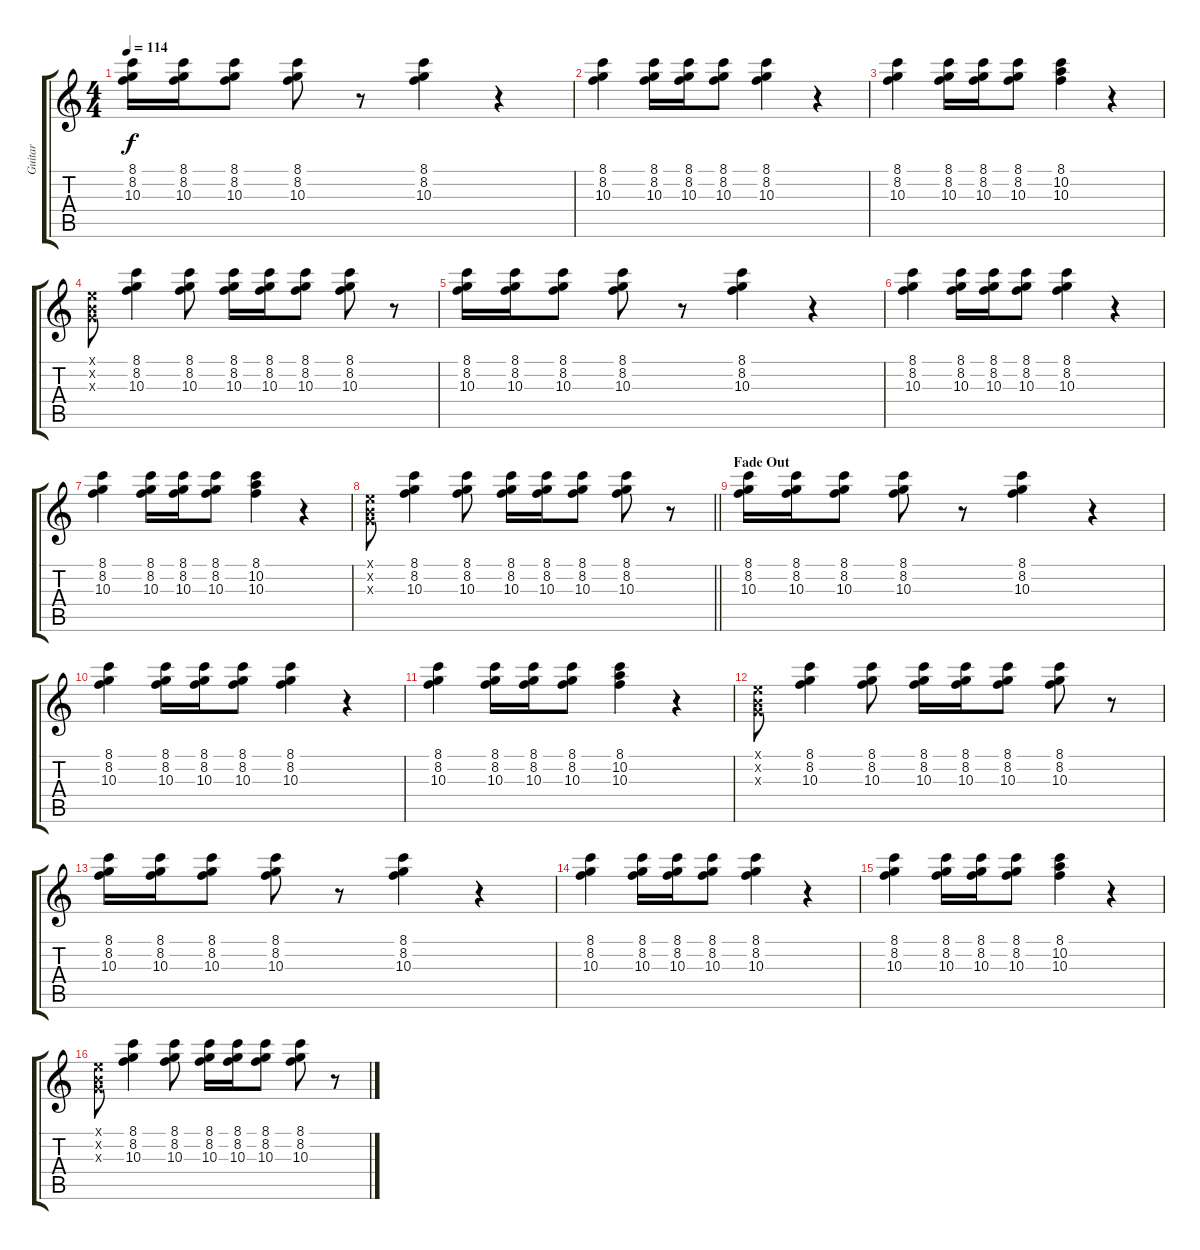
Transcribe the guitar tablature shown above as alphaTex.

\track ("Guitar" "Guitar") {instrument electricguitarclean}
\staff {score tabs}
\tuning (E4 B3 G3 D3 A2 E2) {hide}
\ts (4 4)
\tempo 114
\clef g2
\ks c
(8.1 8.2 10.3).16{dy f} (8.1 8.2 10.3).16 (8.1 8.2 10.3).8 (8.1 8.2 10.3).8 r.8 (8.1 8.2 10.3).4 r.4 |
(8.1 8.2 10.3).4 (8.1 8.2 10.3).16 (8.1 8.2 10.3).16 (8.1 8.2 10.3).8 (8.1 8.2 10.3).4 r.4 |
(8.1 8.2 10.3).4 (8.1 8.2 10.3).16 (8.1 8.2 10.3).16 (8.1 8.2 10.3).8 (8.1 10.2 10.3).4 r.4 |
(0.1{x} 0.2{x} 0.3{x}).8 (8.1 8.2 10.3).4 (8.1 8.2 10.3).8 (8.1 8.2 10.3).16 (8.1 8.2 10.3).16 (8.1 8.2 10.3).8 (8.1 8.2 10.3).8 r.8 |
(8.1 8.2 10.3).16 (8.1 8.2 10.3).16 (8.1 8.2 10.3).8 (8.1 8.2 10.3).8 r.8 (8.1 8.2 10.3).4 r.4 |
(8.1 8.2 10.3).4 (8.1 8.2 10.3).16 (8.1 8.2 10.3).16 (8.1 8.2 10.3).8 (8.1 8.2 10.3).4 r.4 |
(8.1 8.2 10.3).4 (8.1 8.2 10.3).16 (8.1 8.2 10.3).16 (8.1 8.2 10.3).8 (8.1 10.2 10.3).4 r.4 |
\barLineRight lightlight
(0.1{x} 0.2{x} 0.3{x}).8 (8.1 8.2 10.3).4 (8.1 8.2 10.3).8 (8.1 8.2 10.3).16 (8.1 8.2 10.3).16 (8.1 8.2 10.3).8 (8.1 8.2 10.3).8 r.8 |
\section ("" "Fade Out")
(8.1 8.2 10.3).16 (8.1 8.2 10.3).16 (8.1 8.2 10.3).8 (8.1 8.2 10.3).8 r.8 (8.1 8.2 10.3).4 r.4 |
(8.1 8.2 10.3).4 (8.1 8.2 10.3).16 (8.1 8.2 10.3).16 (8.1 8.2 10.3).8 (8.1 8.2 10.3).4 r.4 |
(8.1 8.2 10.3).4 (8.1 8.2 10.3).16 (8.1 8.2 10.3).16 (8.1 8.2 10.3).8 (8.1 10.2 10.3).4 r.4 |
(0.1{x} 0.2{x} 0.3{x}).8 (8.1 8.2 10.3).4 (8.1 8.2 10.3).8 (8.1 8.2 10.3).16 (8.1 8.2 10.3).16 (8.1 8.2 10.3).8 (8.1 8.2 10.3).8 r.8 |
(8.1 8.2 10.3).16 (8.1 8.2 10.3).16 (8.1 8.2 10.3).8 (8.1 8.2 10.3).8 r.8 (8.1 8.2 10.3).4 r.4 |
(8.1 8.2 10.3).4 (8.1 8.2 10.3).16 (8.1 8.2 10.3).16 (8.1 8.2 10.3).8 (8.1 8.2 10.3).4 r.4 |
(8.1 8.2 10.3).4 (8.1 8.2 10.3).16 (8.1 8.2 10.3).16 (8.1 8.2 10.3).8 (8.1 10.2 10.3).4 r.4 |
(0.1{x} 0.2{x} 0.3{x}).8 (8.1 8.2 10.3).4 (8.1 8.2 10.3).8 (8.1 8.2 10.3).16 (8.1 8.2 10.3).16 (8.1 8.2 10.3).8 (8.1 8.2 10.3).8 r.8
